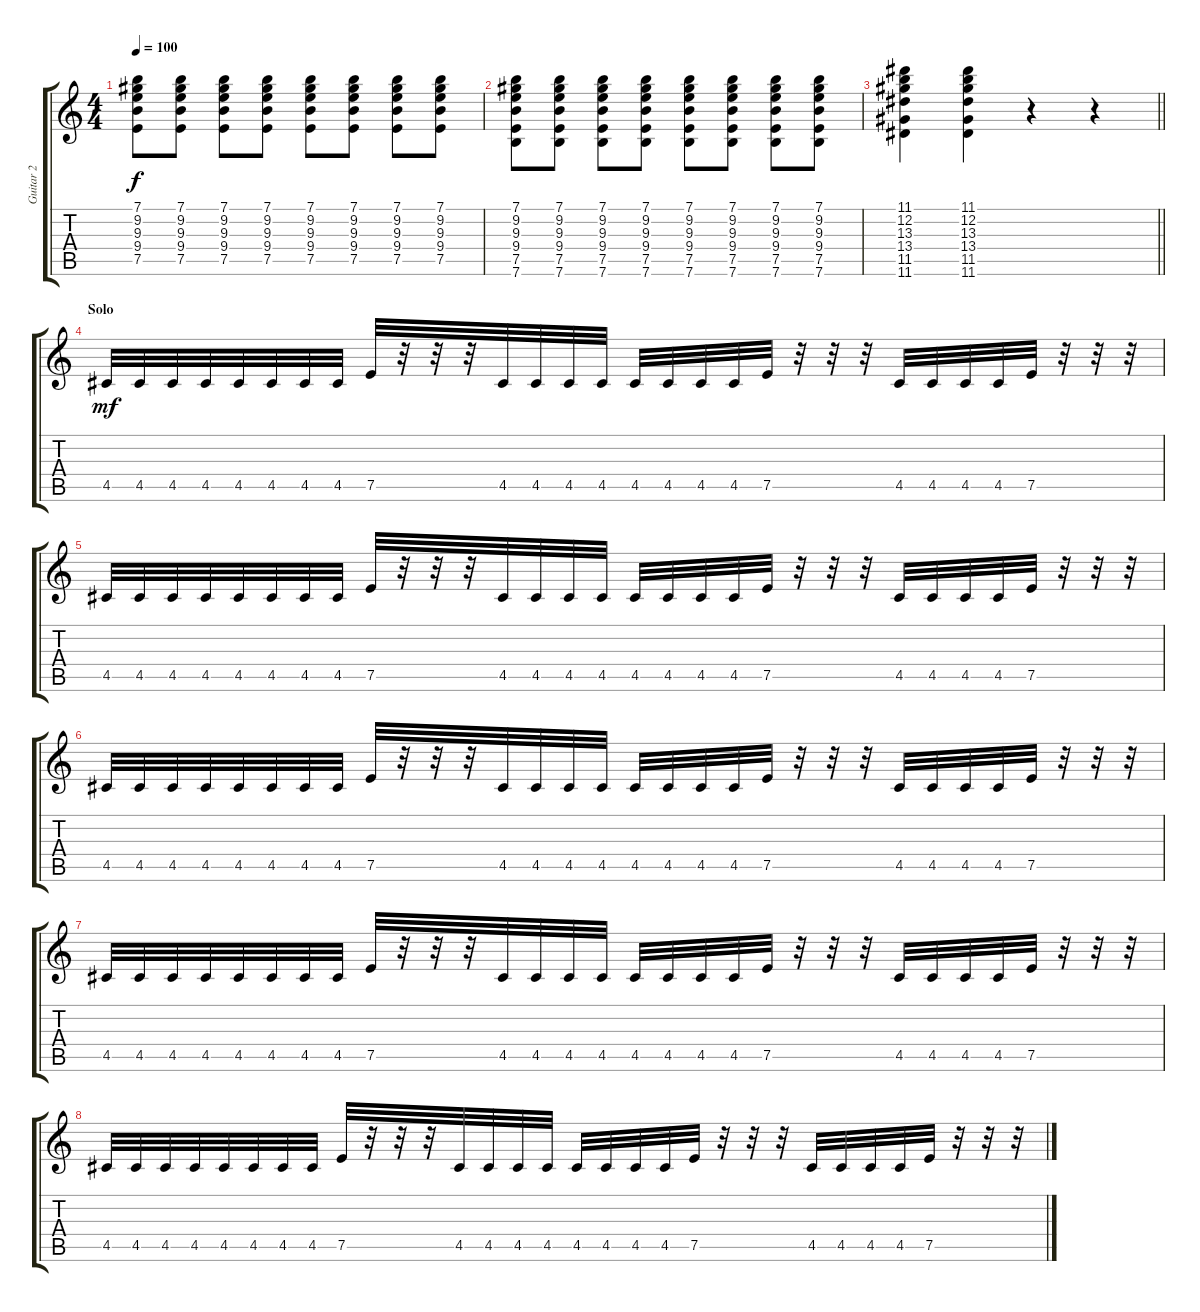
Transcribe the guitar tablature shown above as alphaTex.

\track ("Guitar 2" "Guitar 2") {instrument acousticguitarsteel}
\staff {score tabs}
\tuning (E4 B3 G3 D3 A2 E2) {hide}
\ts (4 4)
\tempo 100
\clef g2
\ks c
(7.1 9.2 9.3 9.4 7.5).8{dy f} (7.1 9.2 9.3 9.4 7.5).8 (7.1 9.2 9.3 9.4 7.5).8 (7.1 9.2 9.3 9.4 7.5).8 (7.1 9.2 9.3 9.4 7.5).8 (7.1 9.2 9.3 9.4 7.5).8 (7.1 9.2 9.3 9.4 7.5).8 (7.1 9.2 9.3 9.4 7.5).8 |
(7.1 9.2 9.3 9.4 7.5 7.6).8 (7.1 9.2 9.3 9.4 7.5 7.6).8 (7.1 9.2 9.3 9.4 7.5 7.6).8 (7.1 9.2 9.3 9.4 7.5 7.6).8 (7.1 9.2 9.3 9.4 7.5 7.6).8 (7.1 9.2 9.3 9.4 7.5 7.6).8 (7.1 9.2 9.3 9.4 7.5 7.6).8 (7.1 9.2 9.3 9.4 7.5 7.6).8 |
\barLineRight lightlight
(11.1 12.2 13.3 13.4 11.5 11.6).4 (11.1 12.2 13.3 13.4 11.5 11.6).4 r.4 r.4 |
\section ("" "Solo")
4.5.32{dy mf volume 10 instrument overdrivenguitar} 4.5.32 4.5.32 4.5.32 4.5.32 4.5.32 4.5.32 4.5.32 7.5.32 r.32 r.32 r.32 4.5.32 4.5.32 4.5.32 4.5.32 4.5.32 4.5.32 4.5.32 4.5.32 7.5.32 r.32 r.32 r.32 4.5.32 4.5.32 4.5.32 4.5.32 7.5.32 r.32 r.32 r.32 |
4.5.32 4.5.32 4.5.32 4.5.32 4.5.32 4.5.32 4.5.32 4.5.32 7.5.32 r.32 r.32 r.32 4.5.32 4.5.32 4.5.32 4.5.32 4.5.32 4.5.32 4.5.32 4.5.32 7.5.32 r.32 r.32 r.32 4.5.32 4.5.32 4.5.32 4.5.32 7.5.32 r.32 r.32 r.32 |
4.5.32 4.5.32 4.5.32 4.5.32 4.5.32 4.5.32 4.5.32 4.5.32 7.5.32 r.32 r.32 r.32 4.5.32 4.5.32 4.5.32 4.5.32 4.5.32 4.5.32 4.5.32 4.5.32 7.5.32 r.32 r.32 r.32 4.5.32 4.5.32 4.5.32 4.5.32 7.5.32 r.32 r.32 r.32 |
4.5.32 4.5.32 4.5.32 4.5.32 4.5.32 4.5.32 4.5.32 4.5.32 7.5.32 r.32 r.32 r.32 4.5.32 4.5.32 4.5.32 4.5.32 4.5.32 4.5.32 4.5.32 4.5.32 7.5.32 r.32 r.32 r.32 4.5.32 4.5.32 4.5.32 4.5.32 7.5.32 r.32 r.32 r.32 |
4.5.32 4.5.32 4.5.32 4.5.32 4.5.32 4.5.32 4.5.32 4.5.32 7.5.32 r.32 r.32 r.32 4.5.32 4.5.32 4.5.32 4.5.32 4.5.32 4.5.32 4.5.32 4.5.32 7.5.32 r.32 r.32 r.32 4.5.32 4.5.32 4.5.32 4.5.32 7.5.32 r.32 r.32 r.32
